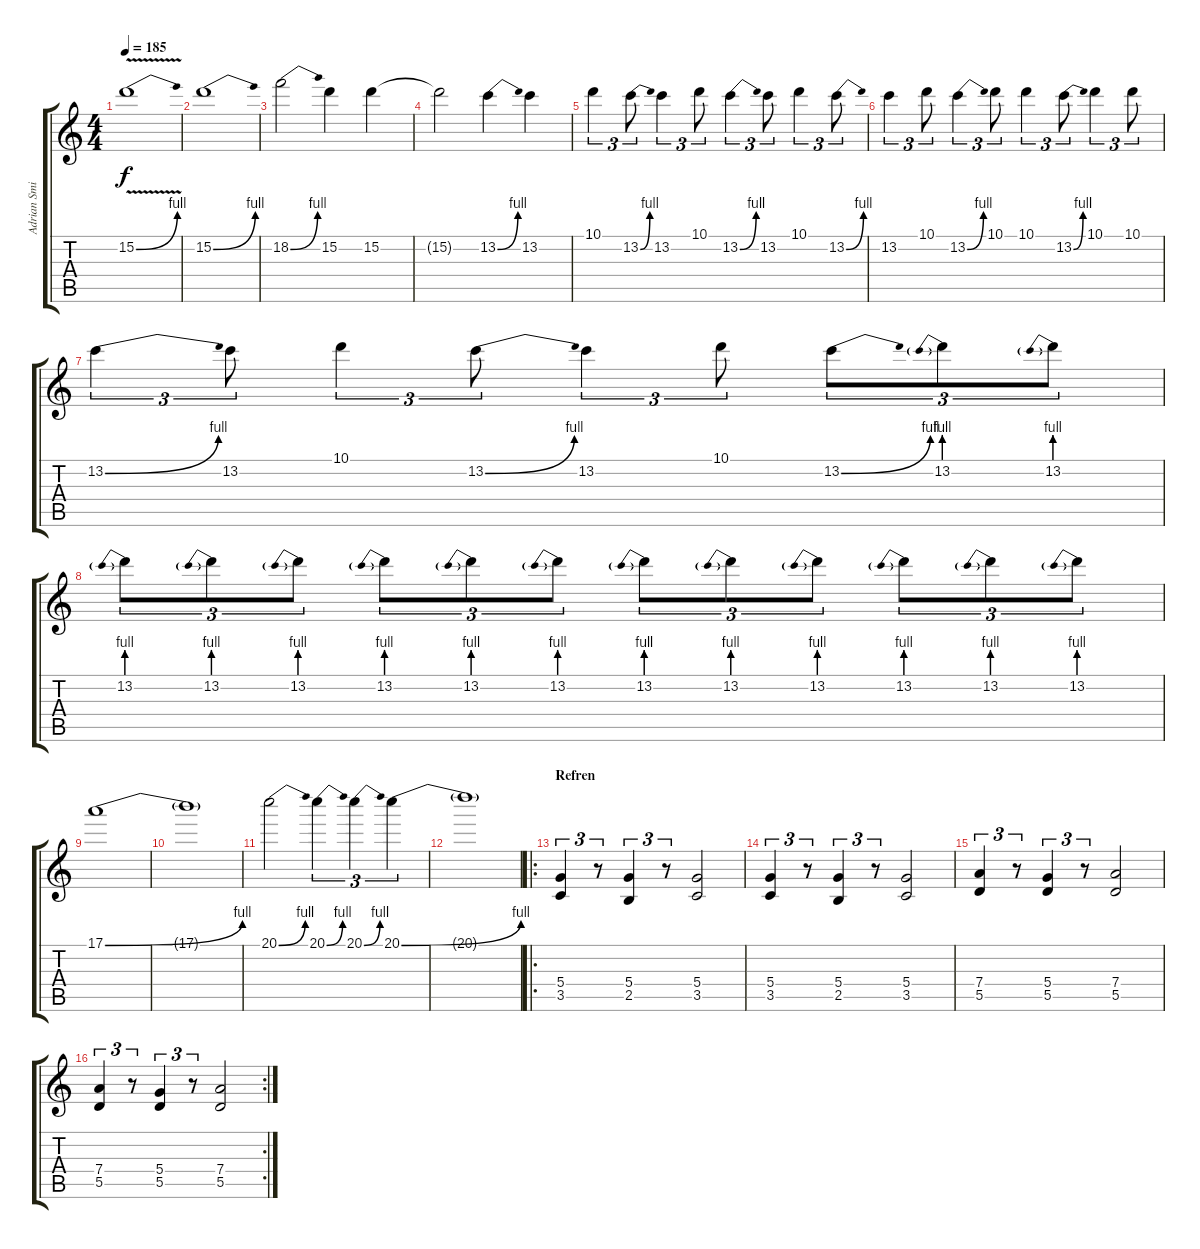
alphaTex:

\track ("Adrian Smith" "Adrian Smi") {instrument distortionguitar}
\staff {score tabs}
\tuning (E4 B3 G3 D3 A2 E2) {hide}
\ts (4 4)
\tempo 185
\clef g2
\ks c
15.2{be (bend 0 0 60 4) v}.1{dy f} |
15.2{be (bend 0 0 60 4)}.1 |
18.2{be (bend 0 0 60 4)}.2 15.2.4 15.2.4 |
15.2{t}.2 13.2{be (bend 0 0 60 4)}.4 13.2.4 |
10.1.4{tu (3 2)} 13.2{be (bend 0 0 60 4)}.8{tu (3 2)} 13.2.4{tu (3 2)} 10.1.8{tu (3 2)} 13.2{be (bend 0 0 60 4)}.4{tu (3 2)} 13.2.8{tu (3 2)} 10.1.4{tu (3 2)} 13.2{be (bend 0 0 60 4)}.8{tu (3 2)} |
13.2.4{tu (3 2)} 10.1.8{tu (3 2)} 13.2{be (bend 0 0 60 4)}.4{tu (3 2)} 10.1.8{tu (3 2)} 10.1.4{tu (3 2)} 13.2{be (bend 0 0 60 4)}.8{tu (3 2)} 10.1.4{tu (3 2)} 10.1.8{tu (3 2)} |
13.2{be (bend 0 0 60 4)}.4{tu (3 2)} 13.2.8{tu (3 2)} 10.1.4{tu (3 2)} 13.2{be (bend 0 0 60 4)}.8{tu (3 2)} 13.2.4{tu (3 2)} 10.1.8{tu (3 2)} 13.2{be (bend 0 0 60 4)}.8{tu (3 2)} 13.2{be (prebend 0 4 60 4)}.8{tu (3 2)} 13.2{be (prebend 0 4 60 4)}.8{tu (3 2)} |
13.2{be (prebend 0 4 60 4)}.8{tu (3 2)} 13.2{be (prebend 0 4 60 4)}.8{tu (3 2)} 13.2{be (prebend 0 4 60 4)}.8{tu (3 2)} 13.2{be (prebend 0 4 60 4)}.8{tu (3 2)} 13.2{be (prebend 0 4 60 4)}.8{tu (3 2)} 13.2{be (prebend 0 4 60 4)}.8{tu (3 2)} 13.2{be (prebend 0 4 60 4)}.8{tu (3 2)} 13.2{be (prebend 0 4 60 4)}.8{tu (3 2)} 13.2{be (prebend 0 4 60 4)}.8{tu (3 2)} 13.2{be (prebend 0 4 60 4)}.8{tu (3 2)} 13.2{be (prebend 0 4 60 4)}.8{tu (3 2)} 13.2{be (prebend 0 4 60 4)}.8{tu (3 2)} |
17.1{be (bend 0 0 60 4)}.1 |
17.1{t}.1 |
20.1{be (bend 0 0 60 4)}.2 20.1{be (bend 0 0 60 4)}.4{tu (3 2)} 20.1{be (bend 0 0 60 4)}.4{tu (3 2)} 20.1{be (bend 0 0 60 4)}.4{tu (3 2)} |
20.1{t}.1 |
\ro
\section ("" "Refren")
(5.4 3.5).4{tu (3 2) volume 13} r.8{tu (3 2)} (5.4 2.5).4{tu (3 2)} r.8{tu (3 2)} (5.4 3.5).2 |
(5.4 3.5).4{tu (3 2)} r.8{tu (3 2)} (5.4 2.5).4{tu (3 2)} r.8{tu (3 2)} (5.4 3.5).2 |
(7.4 5.5).4{tu (3 2)} r.8{tu (3 2)} (5.4 5.5).4{tu (3 2)} r.8{tu (3 2)} (7.4 5.5).2 |
\rc 2
(7.4 5.5).4{tu (3 2)} r.8{tu (3 2)} (5.4 5.5).4{tu (3 2)} r.8{tu (3 2)} (7.4 5.5).2
